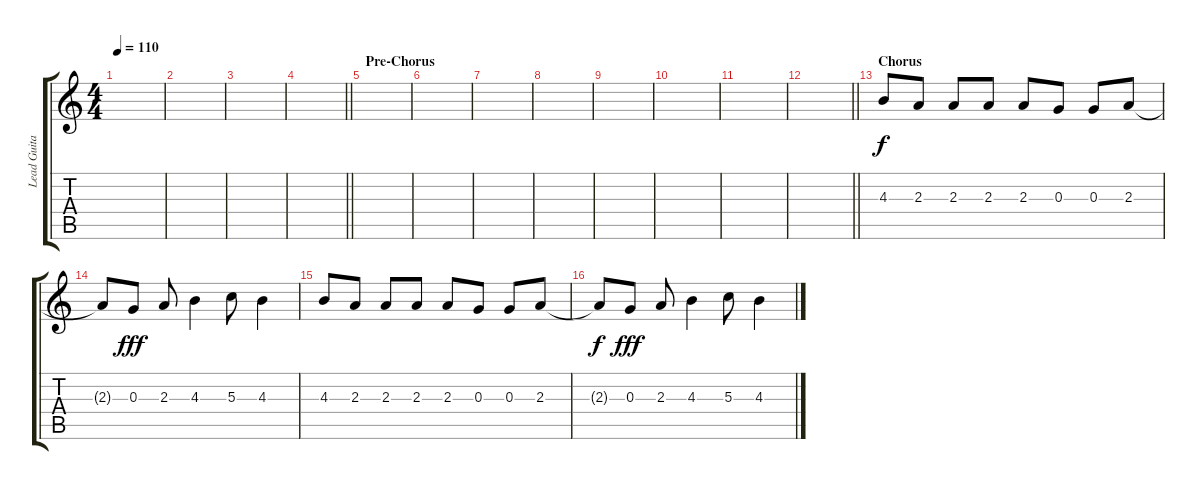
\track ("Lead Guitar" "Lead Guita") {instrument distortionguitar}
\staff {score tabs}
\tuning (E4 B3 G3 D3 A2 E2) {hide}
\ts (4 4)
\tempo 110
\clef g2
\ks c
|
|
|
\barLineRight lightlight
|
\section ("" "Pre-Chorus")
|
|
|
|
|
|
|
\barLineRight lightlight
|
\section ("" "Chorus")
4.3.8 2.3.8 2.3.8 2.3.8 2.3.8 0.3.8 0.3.8 2.3.8 |
2.3{t}.8{dy f} 0.3.8{dy fff} 2.3.8 4.3.4 5.3.8 4.3.4 |
4.3.8 2.3.8 2.3.8 2.3.8 2.3.8 0.3.8 0.3.8 2.3.8 |
2.3{t}.8{dy f} 0.3.8{dy fff} 2.3.8 4.3.4 5.3.8 4.3.4
